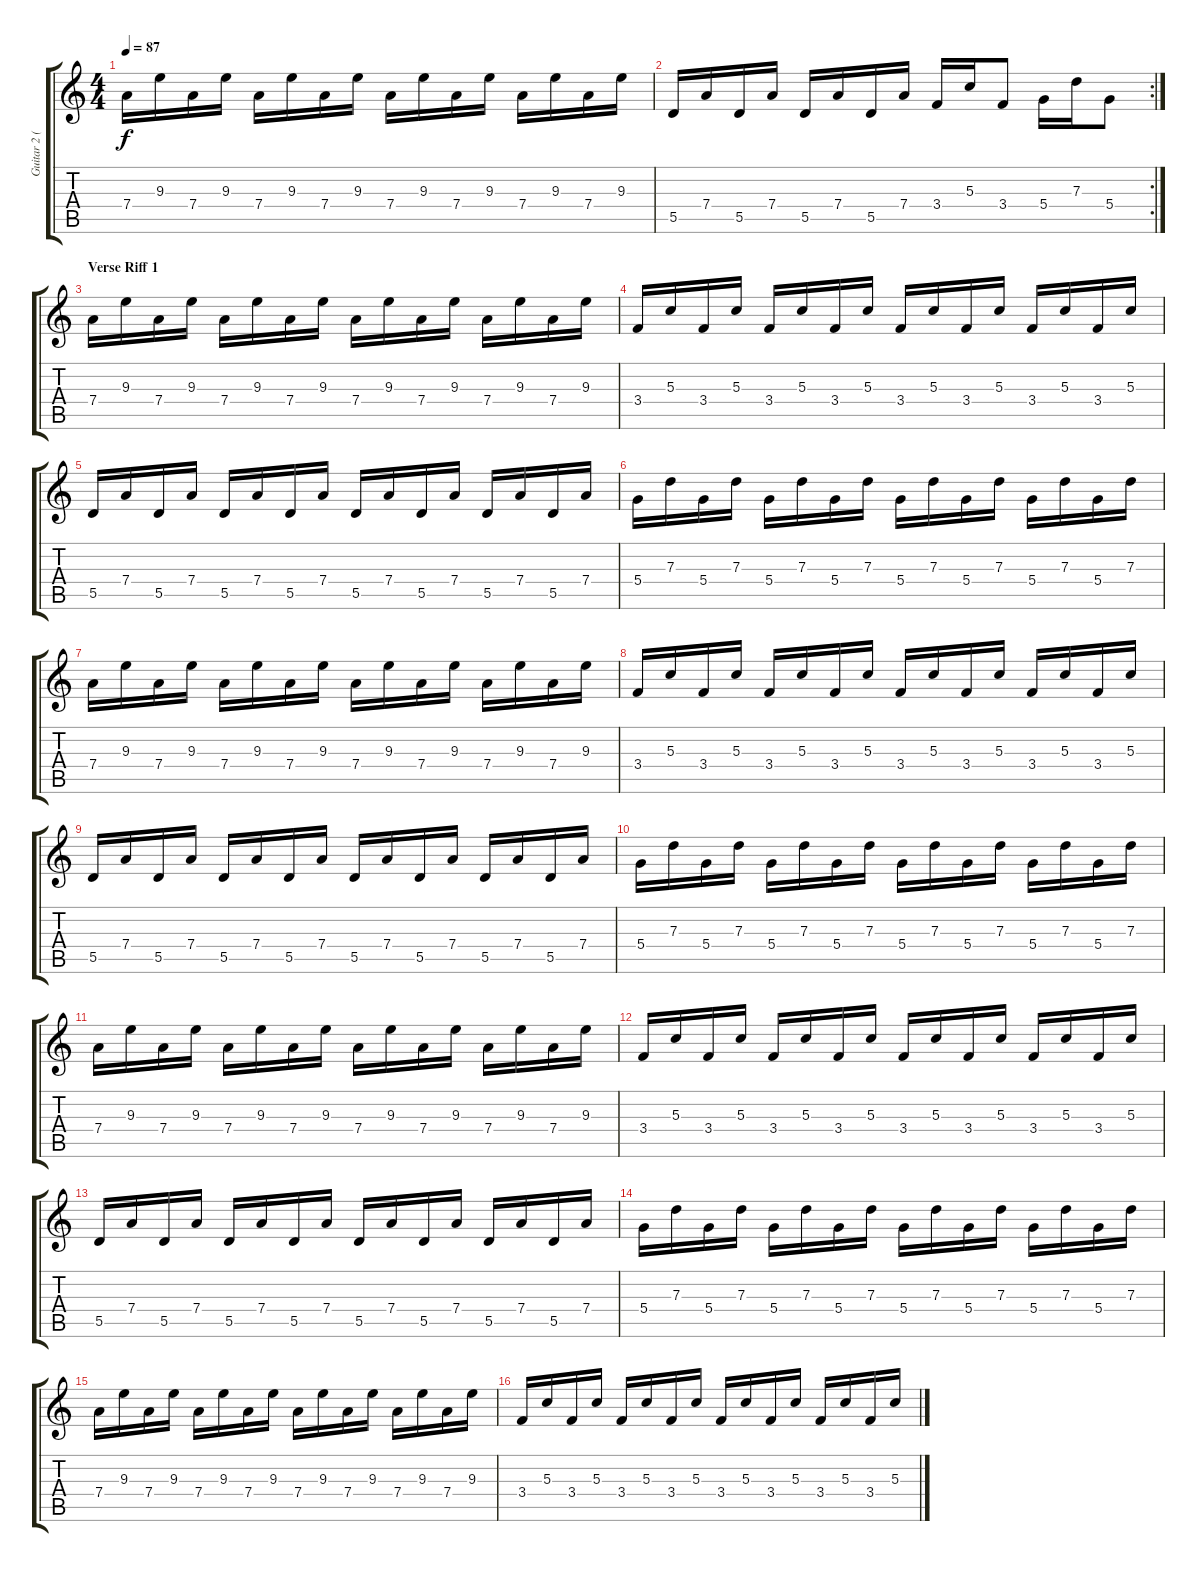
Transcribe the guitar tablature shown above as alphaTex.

\track ("Guitar 2 (clean)" "Guitar 2 (") {instrument acousticguitarnylon}
\staff {score tabs}
\tuning (E4 B3 G3 D3 A2 E2) {hide}
\ts (4 4)
\tempo 87
\clef g2
\ks c
7.4.16{dy f} 9.3.16 7.4.16 9.3.16 7.4.16 9.3.16 7.4.16 9.3.16 7.4.16 9.3.16 7.4.16 9.3.16 7.4.16 9.3.16 7.4.16 9.3.16 |
\rc 2
5.5.16 7.4.16 5.5.16 7.4.16 5.5.16 7.4.16 5.5.16 7.4.16 3.4.16 5.3.16 3.4.8 5.4.16 7.3.16 5.4.8 |
\section ("" "Verse Riff 1")
7.4.16 9.3.16 7.4.16 9.3.16 7.4.16 9.3.16 7.4.16 9.3.16 7.4.16 9.3.16 7.4.16 9.3.16 7.4.16 9.3.16 7.4.16 9.3.16 |
3.4.16 5.3.16 3.4.16 5.3.16 3.4.16 5.3.16 3.4.16 5.3.16 3.4.16 5.3.16 3.4.16 5.3.16 3.4.16 5.3.16 3.4.16 5.3.16 |
5.5.16 7.4.16 5.5.16 7.4.16 5.5.16 7.4.16 5.5.16 7.4.16 5.5.16 7.4.16 5.5.16 7.4.16 5.5.16 7.4.16 5.5.16 7.4.16 |
5.4.16 7.3.16 5.4.16 7.3.16 5.4.16 7.3.16 5.4.16 7.3.16 5.4.16 7.3.16 5.4.16 7.3.16 5.4.16 7.3.16 5.4.16 7.3.16 |
7.4.16 9.3.16 7.4.16 9.3.16 7.4.16 9.3.16 7.4.16 9.3.16 7.4.16 9.3.16 7.4.16 9.3.16 7.4.16 9.3.16 7.4.16 9.3.16 |
3.4.16 5.3.16 3.4.16 5.3.16 3.4.16 5.3.16 3.4.16 5.3.16 3.4.16 5.3.16 3.4.16 5.3.16 3.4.16 5.3.16 3.4.16 5.3.16 |
5.5.16 7.4.16 5.5.16 7.4.16 5.5.16 7.4.16 5.5.16 7.4.16 5.5.16 7.4.16 5.5.16 7.4.16 5.5.16 7.4.16 5.5.16 7.4.16 |
5.4.16 7.3.16 5.4.16 7.3.16 5.4.16 7.3.16 5.4.16 7.3.16 5.4.16 7.3.16 5.4.16 7.3.16 5.4.16 7.3.16 5.4.16 7.3.16 |
7.4.16 9.3.16 7.4.16 9.3.16 7.4.16 9.3.16 7.4.16 9.3.16 7.4.16 9.3.16 7.4.16 9.3.16 7.4.16 9.3.16 7.4.16 9.3.16 |
3.4.16 5.3.16 3.4.16 5.3.16 3.4.16 5.3.16 3.4.16 5.3.16 3.4.16 5.3.16 3.4.16 5.3.16 3.4.16 5.3.16 3.4.16 5.3.16 |
5.5.16 7.4.16 5.5.16 7.4.16 5.5.16 7.4.16 5.5.16 7.4.16 5.5.16 7.4.16 5.5.16 7.4.16 5.5.16 7.4.16 5.5.16 7.4.16 |
5.4.16 7.3.16 5.4.16 7.3.16 5.4.16 7.3.16 5.4.16 7.3.16 5.4.16 7.3.16 5.4.16 7.3.16 5.4.16 7.3.16 5.4.16 7.3.16 |
7.4.16 9.3.16 7.4.16 9.3.16 7.4.16 9.3.16 7.4.16 9.3.16 7.4.16 9.3.16 7.4.16 9.3.16 7.4.16 9.3.16 7.4.16 9.3.16 |
3.4.16 5.3.16 3.4.16 5.3.16 3.4.16 5.3.16 3.4.16 5.3.16 3.4.16 5.3.16 3.4.16 5.3.16 3.4.16 5.3.16 3.4.16 5.3.16
